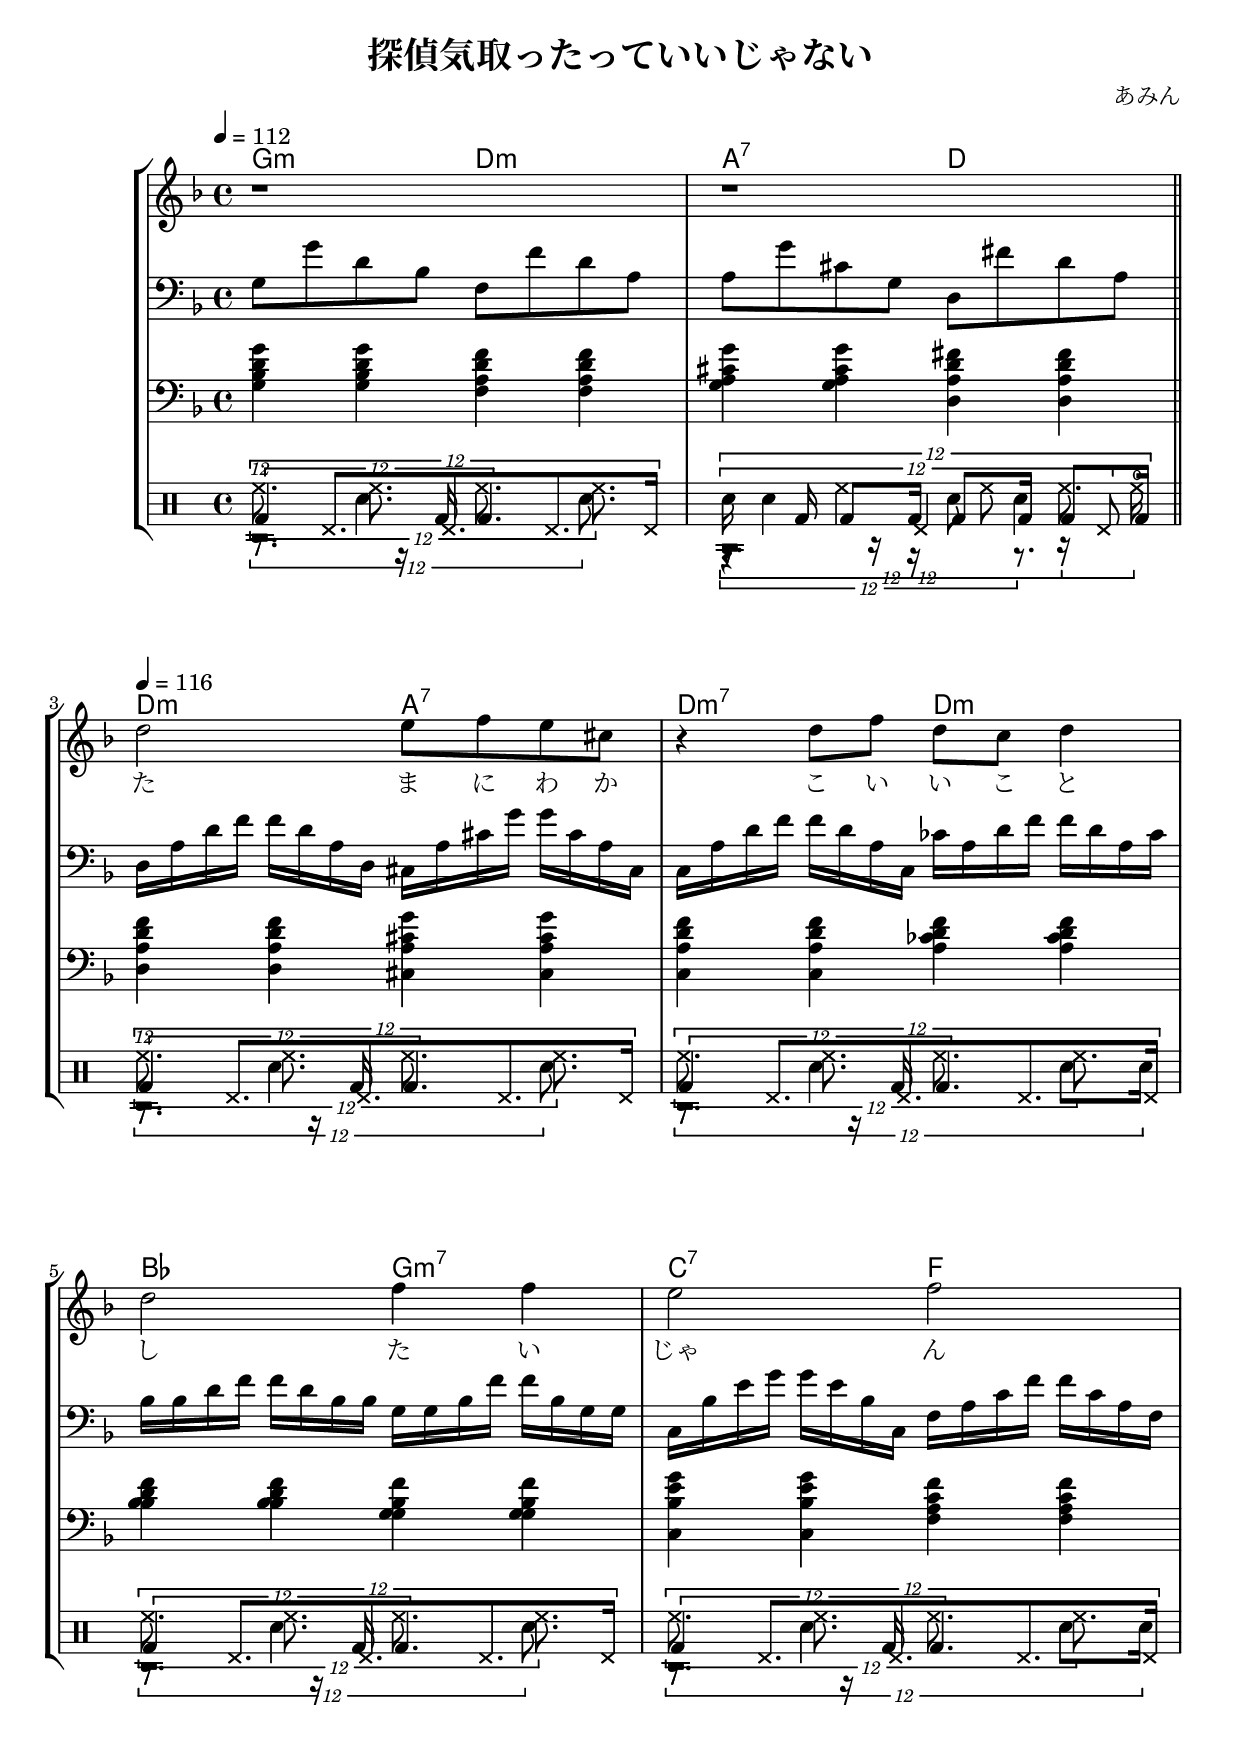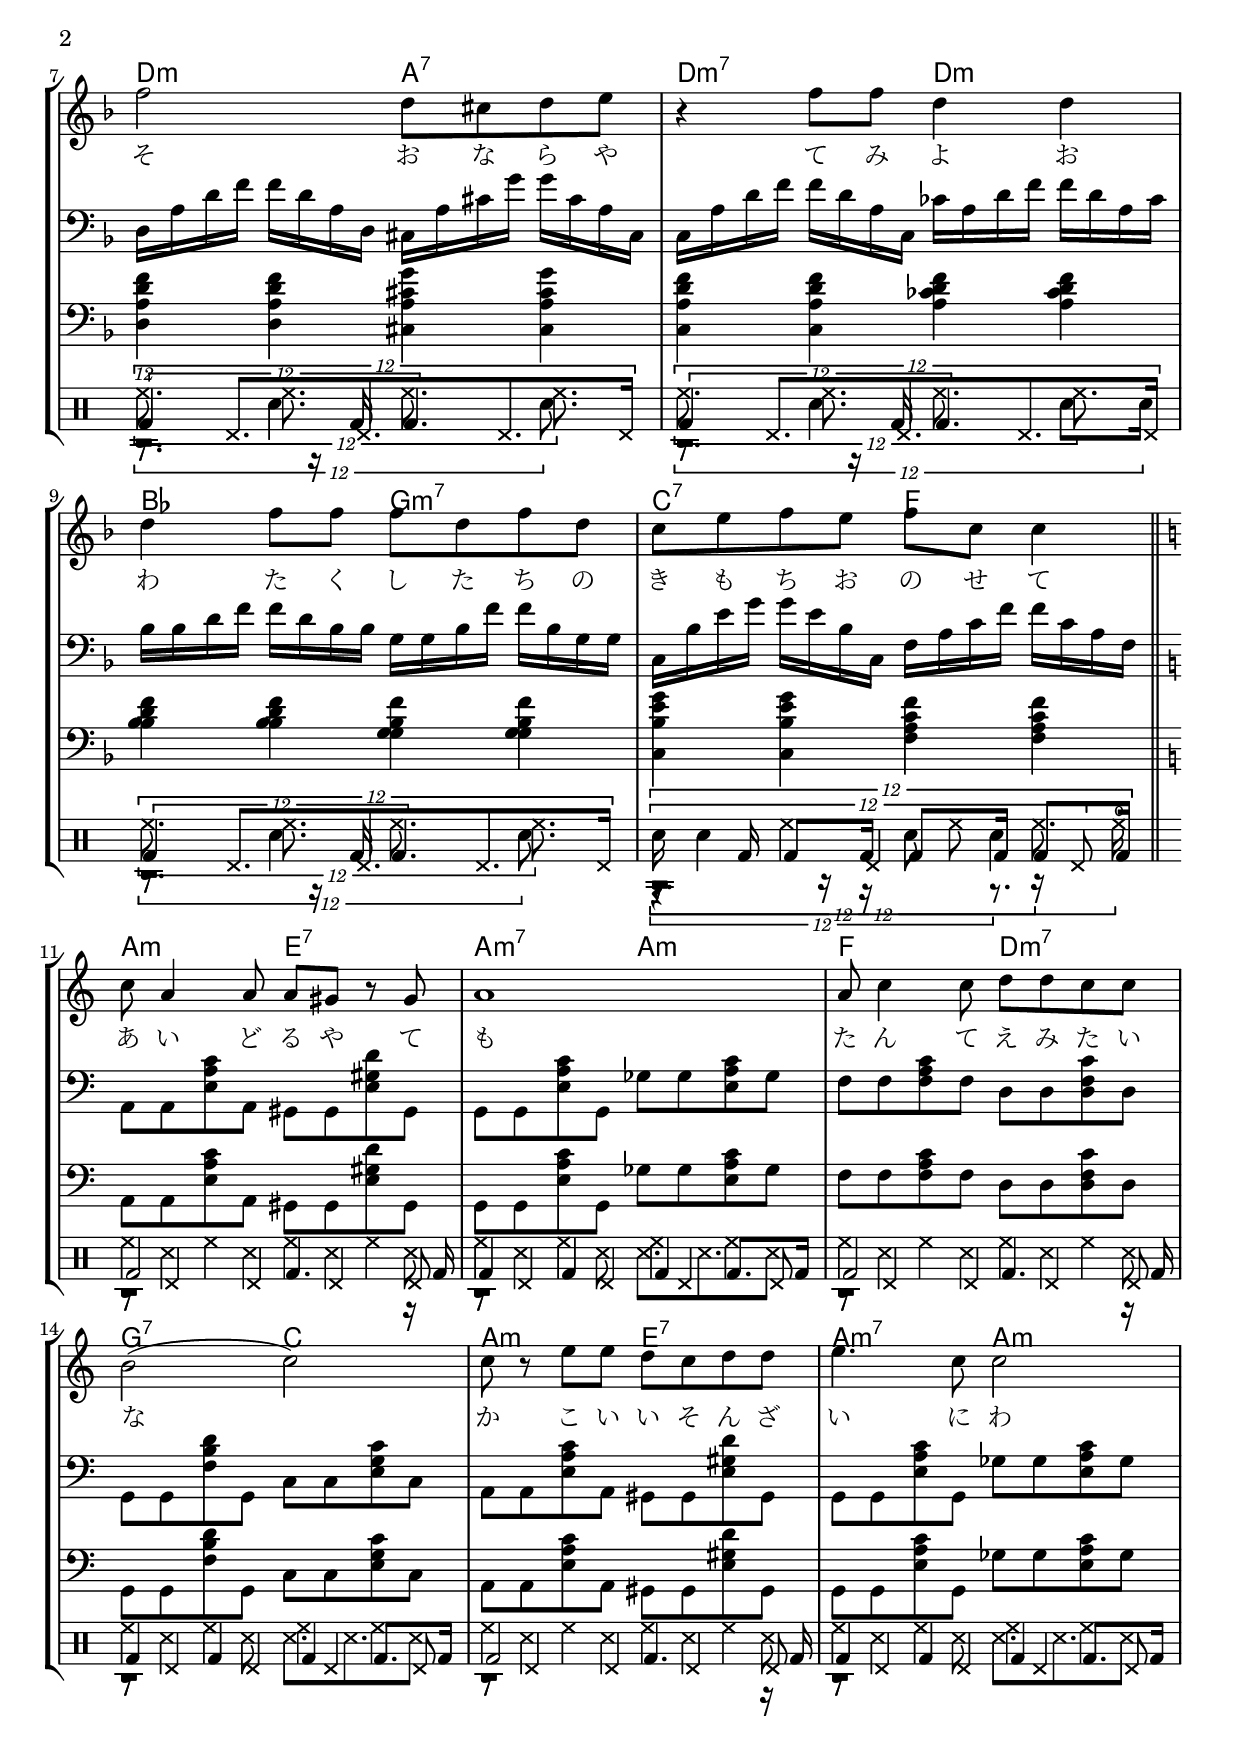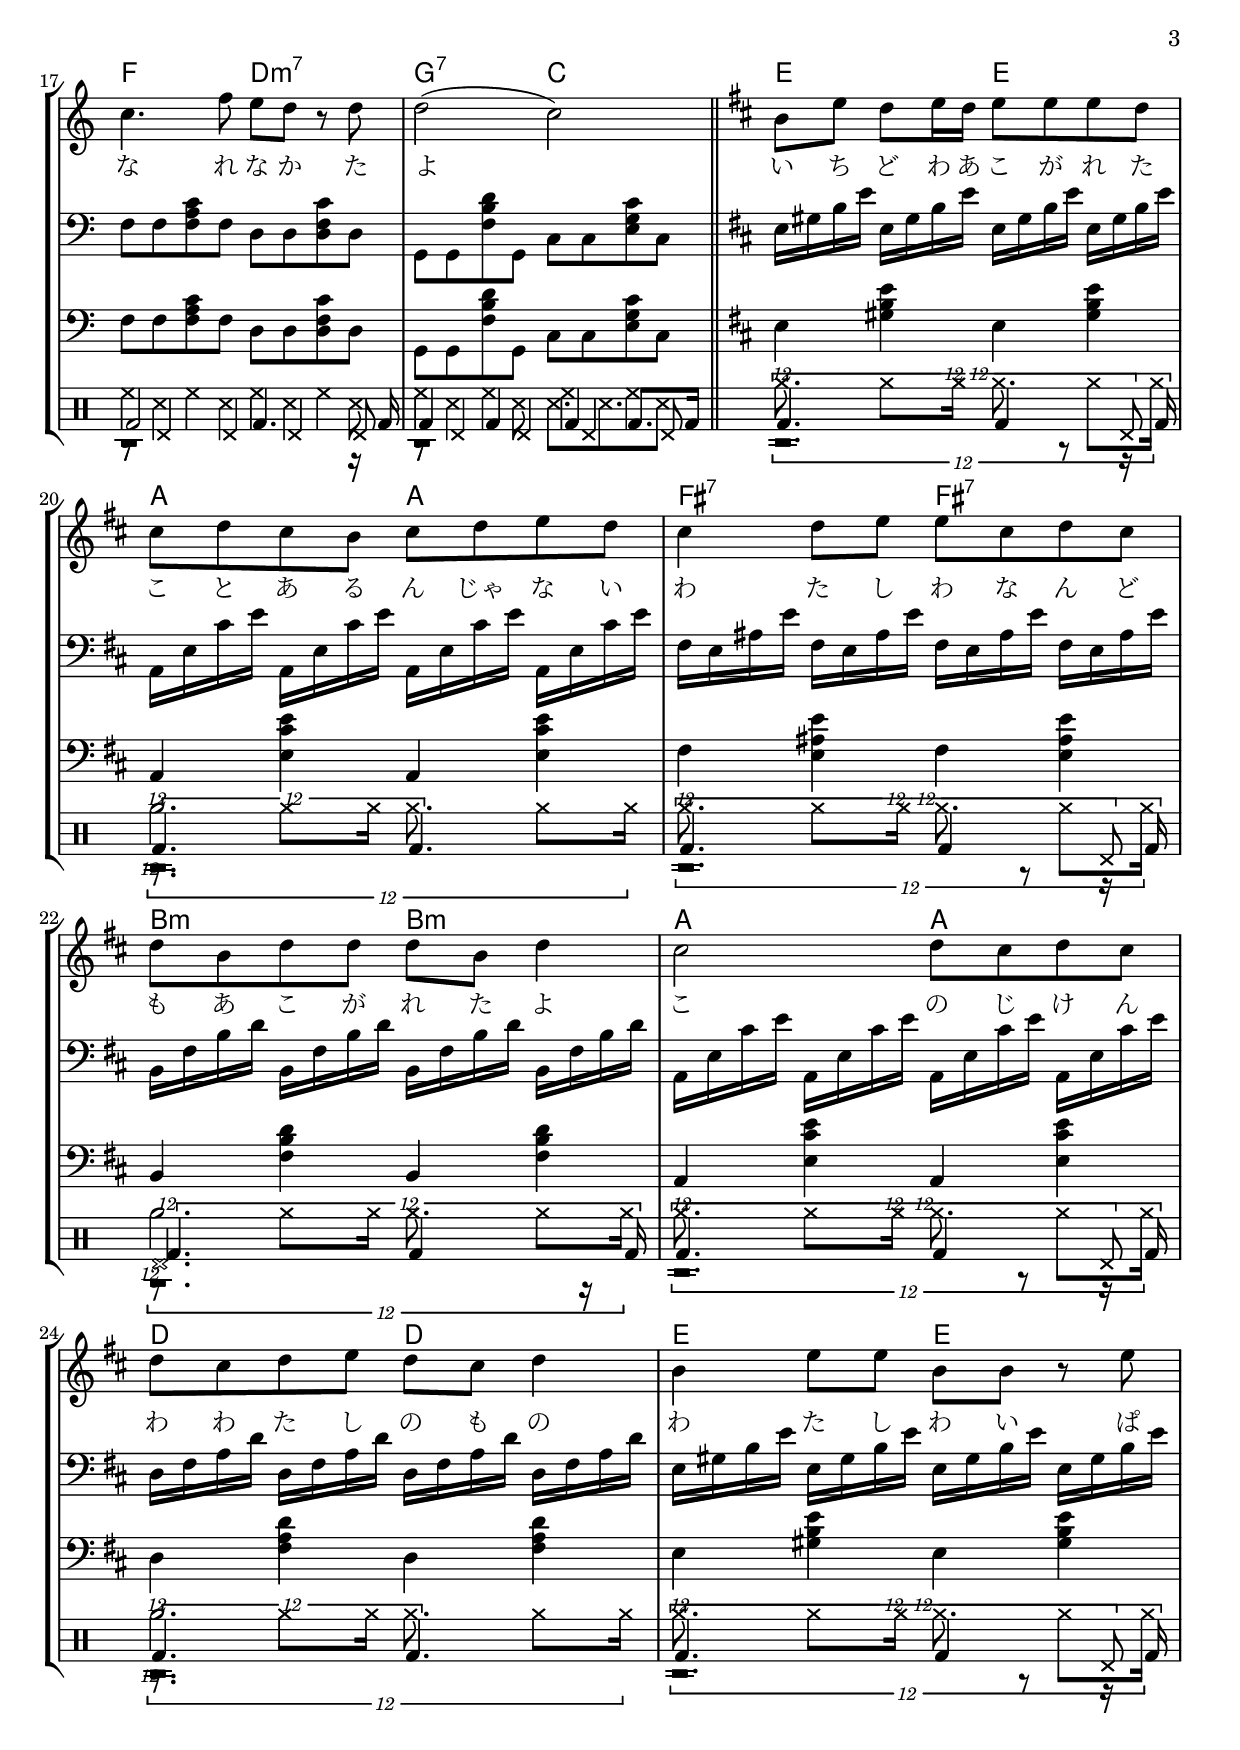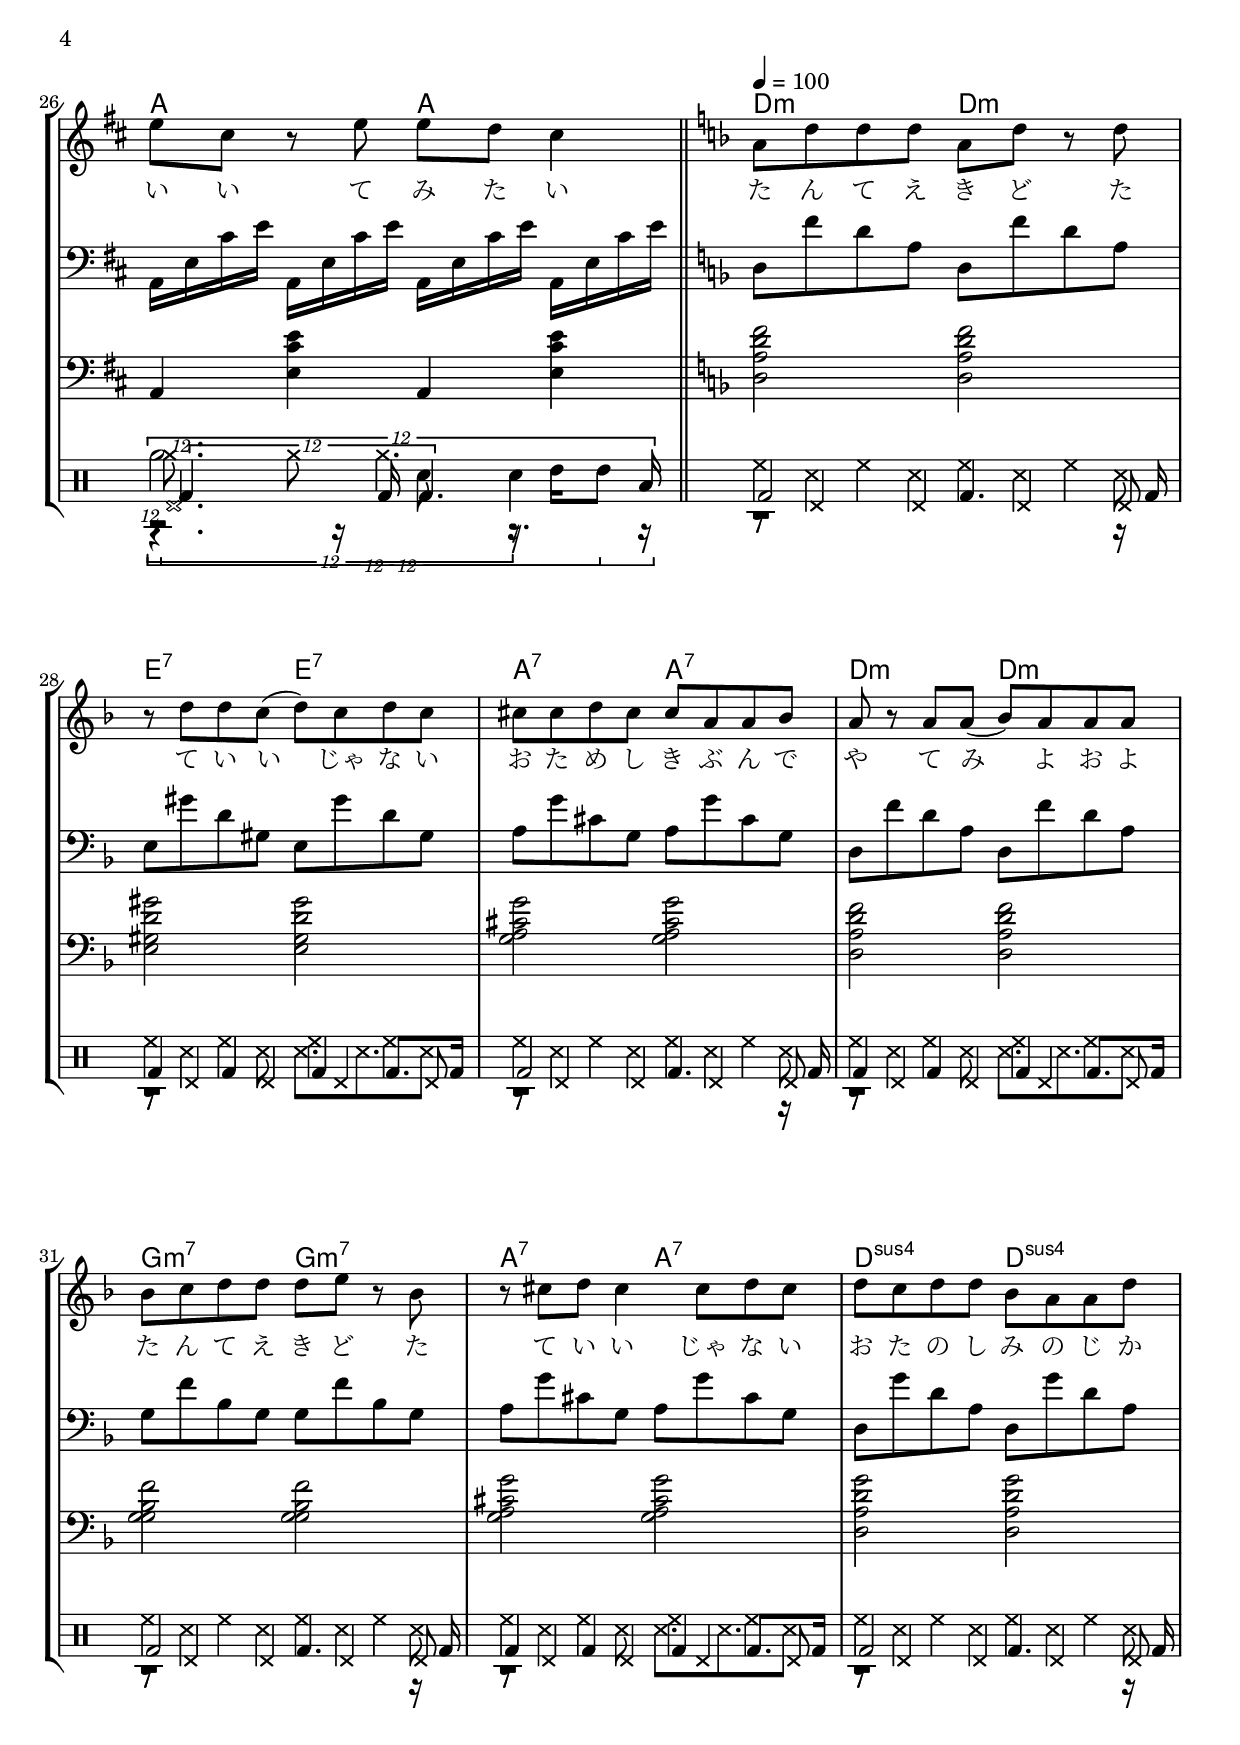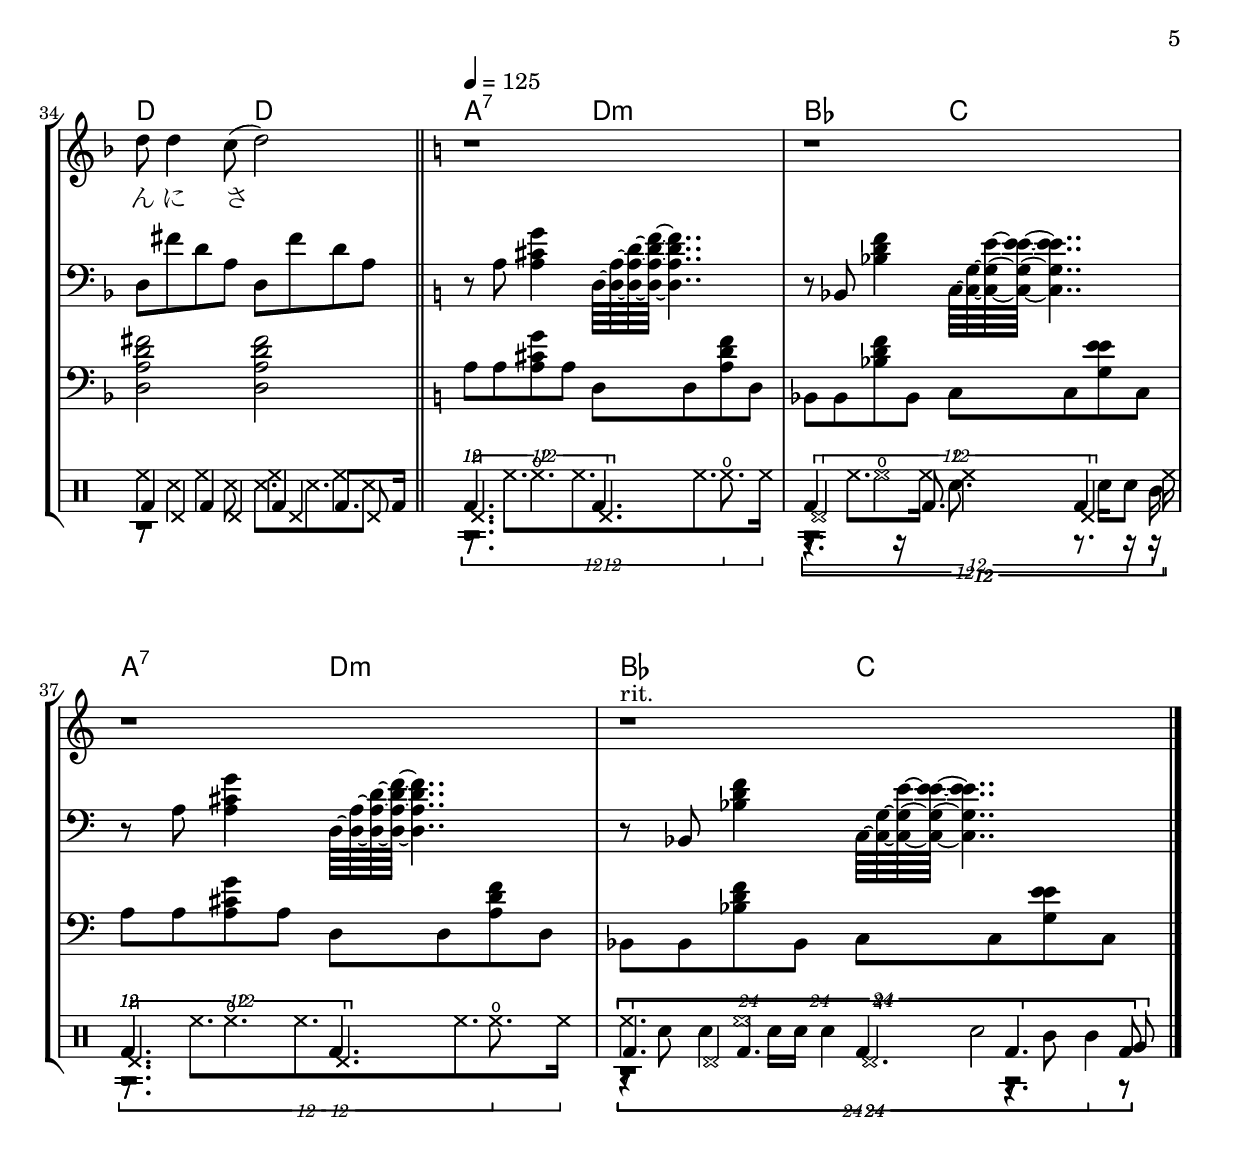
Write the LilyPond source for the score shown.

\version "2.12.1"

\header {
	title = \markup {探偵気取ったっていいじゃない}
	composer = \markup \center-column {あみん}
}

harmony = \chordmode {
	g2:m d:m a:7 d 

	d:m a:7 d:min7 d:m bes g:min7 c:7 f d:m a:7 d:min7 d:m bes g:min7 c:7 f 

	a:m e:7 a:min7 a:m f d:min7 g:7 c a:m e:7 a:min7 a:m f d:min7 g:7 c 

	e e a a fis:7 fis:7 b:m b:m a a d d e e a a 

	d:m d:m e:7 e:7 a:7 a:7 d:m d:m g:min7 g:min7 a:7 a:7 d:sus4 d:sus4 d d 

	a:7 d:m bes c a:7 d:m bes c 
}

melody = {
	\key f \major
	\tempo 4 = 112
	r1 | r1   
	\set Staff.midiInstrument = #"Synth Bass 1"
		\tempo 4 = 116
 d''2  e''8  f''8  e''8  cis''8 
	r4  d''8  f''8  d''8  c''8  d''4 
	d''2  f''4  f''4 
	e''2  f''2 
	f''2  d''8  cis''8  d''8  e''8 
	r4  f''8  f''8  d''4  d''4 
	d''4  f''8  f''8  f''8  d''8  f''8  d''8 
	c''8  e''8  f''8  e''8  f''8  c''8  c''4
	\set Staff.midiInstrument = #"Synth Bass 2"
		\key c \major
 c''8  a'4  a'8  a'8  gis'8  r8  gis'8 
	a'1 
	a'8  c''4  c''8  d''8  d''8  c''8  c''8 
	b'2  (c''2) 
	c''8  r8  e''8  e''8  d''8  c''8  d''8  d''8 
	e''4.  c''8  c''2 
	c''4.  f''8  e''8  d''8  r8  d''8 
	d''2  (c''2)
	\set Staff.midiInstrument = #"Trumpet"
		\key d \major
 b'8  e''8  d''8  e''16  d''16  e''8  e''8  e''8  d''8 
	cis''8  d''8  cis''8  b'8  cis''8  d''8  e''8  d''8 
	cis''4  d''8  e''8  e''8  cis''8  d''8  cis''8 
	d''8  b'8  d''8  d''8  d''8  b'8  d''4 
	cis''2  d''8  cis''8  d''8  cis''8 
	d''8  cis''8  d''8  e''8  d''8  cis''8  d''4 
	b'4  e''8  e''8  b'8  b'8  r8  e''8 
	e''8  cis''8  r8  e''8  e''8  d''8  cis''4
	\set Staff.midiInstrument = #"Synth Bass 1"
		\key f \major
	\tempo 4 = 100
 a'8  d''8  d''8  d''8  a'8  d''8  r8  d''8 
	r8  d''8  d''8  c''8  (d''8)  c''8  d''8  c''8 
	cis''8  cis''8  d''8  cis''8  cis''8  a'8  a'8  bes'8 
	a'8  r8  a'8  a'8  (bes'8)  a'8  a'8  a'8 
	bes'8  c''8  d''8  d''8  d''8  e''8  r8  bes'8 
	r8  cis''8  d''8  cis''4  cis''8  d''8  cis''8 
	d''8  c''8  d''8  d''8  bes'8  a'8  a'8  d''8 
	d''8  d''4  c''8  (d''2)
	\key c \major
	\tempo 4 = 125
	r1 | r1 | r1 | r1^"rit." \bar "|."
}

words = \lyricmode {
	
	た  ま  に  わ  か  こ  い  い  こ  と  し  た  い  じゃ  ん  そ  お  な  ら  や  て  み  よ  お  わ  た  く  し  た  ち  の  き  も  ち  お  の  せ  て  
	あ  い  ど  る  や  て  も  た  ん  て  え  み  た  い  な  か  こ  い  い  そ  ん  ざ  い  に  わ  な  れ  な  か  た  よ  
	い  ち  ど  わ  あ  こ  が  れ  た  こ  と  あ  る  ん  じゃ  な  い  わ  た  し  わ  な  ん  ど  も  あ  こ  が  れ  た  よ  こ  の  じ  け  ん  わ  わ  た  し  の  も  の  わ  た  し  わ  い  ぱ  い  い  て  み  た  い  
	た  ん  て  え  き  ど  た  て  い  い  じゃ  な  い  お  た  め  し  き  ぶ  ん  で  や  て  み  よ  お  よ  た  ん  て  え  き  ど  た  て  い  い  じゃ  な  い  お  た  の  し  み  の  じ  か  ん  に  さ  
	
}

tempochange = {
	\tempo 4 = 112
	r1 | r1 \bar "||"
	\tempo 4 = 116
	r1 | r1 | r1 | r1 | r1 | r1 | r1 | r1 \bar "||"
	\tempo 4 = 116
	r1 | r1 | r1 | r1 | r1 | r1 | r1 | r1 \bar "||"
	\tempo 4 = 116
	r1 | r1 | r1 | r1 | r1 | r1 | r1 | r1 \bar "||"
	\tempo 4 = 100
	r1 | r1 | r1 | r1 | r1 | r1 | r1 | r1 \bar "||"
	\tempo 4 = 125
	r1 | r1 | r1 | \tempo 4 = 93 r2 \tempo 4 = 83 r2 \bar "|."
}

mainacc = {
	\clef bass
	\set Staff.midiInstrument = #"Electric Piano 1"
	\key f \major
	\tempo 4 = 112
	g8 g' d' bes
	f8 f' d' a
	a8 g' cis' g
	d8 fis' d' a
	\bar "||"

	\set Staff.midiInstrument = #"Electric Piano 1"
	\tempo 4 = 116
	d16 a d' f' f' d' a d
	cis16 a cis' g' g' cis' a cis
	c16 a d' f' f' d' a c
	ces'16 a d' f' f' d' a ces'
	bes16 bes d' f' f' d' bes bes
	g16 g bes f' f' bes g g
	c16 bes e' g' g' e' bes c
	f16 a c' f' f' c' a f
	d16 a d' f' f' d' a d
	cis16 a cis' g' g' cis' a cis
	c16 a d' f' f' d' a c
	ces'16 a d' f' f' d' a ces'
	bes16 bes d' f' f' d' bes bes
	g16 g bes f' f' bes g g
	c16 bes e' g' g' e' bes c
	f16 a c' f' f' c' a f
	\bar "||"

	\set Staff.midiInstrument = #"Electric Piano 1"
	\key c \major
	a,8 a,8 <e a c'>8 a,8
	gis,8 gis,8 <e gis d'>8 gis,8
	g,8 g,8 <e a c'>8 g,8
	ges8 ges8 <e a c'>8 ges8
	f8 f8 <f a c'>8 f8
	d8 d8 <d f c'>8 d8
	g,8 g,8 <f b d'>8 g,8
	c8 c8 <e g c'>8 c8
	a,8 a,8 <e a c'>8 a,8
	gis,8 gis,8 <e gis d'>8 gis,8
	g,8 g,8 <e a c'>8 g,8
	ges8 ges8 <e a c'>8 ges8
	f8 f8 <f a c'>8 f8
	d8 d8 <d f c'>8 d8
	g,8 g,8 <f b d'>8 g,8
	c8 c8 <e g c'>8 c8
	\bar "||"

	\set Staff.midiInstrument = #"Electric Piano 1"
	\key d \major
	e16 gis b e' e gis b e'
	e16 gis b e' e gis b e'
	a,16 e cis' e' a, e cis' e'
	a,16 e cis' e' a, e cis' e'
	fis16 e ais e' fis e ais e'
	fis16 e ais e' fis e ais e'
	b,16 fis b d' b, fis b d'
	b,16 fis b d' b, fis b d'
	a,16 e cis' e' a, e cis' e'
	a,16 e cis' e' a, e cis' e'
	d16 fis a d' d fis a d'
	d16 fis a d' d fis a d'
	e16 gis b e' e gis b e'
	e16 gis b e' e gis b e'
	a,16 e cis' e' a, e cis' e'
	a,16 e cis' e' a, e cis' e'
	\bar "||"

	\set Staff.midiInstrument = #"Acoustic grand"
	\key f \major
	\tempo 4 = 100
	d8 f' d' a
	d8 f' d' a
	e8 gis' d' gis
	e8 gis' d' gis
	a8 g' cis' g
	a8 g' cis' g
	d8 f' d' a
	d8 f' d' a
	g8 f' bes g
	g8 f' bes g
	a8 g' cis' g
	a8 g' cis' g
	d8 g' d' a
	d8 g' d' a
	d8 fis' d' a
	d8 fis' d' a
	\bar "||"

	\set Staff.midiInstrument = #"Trumpet"
	\key c \major
	\tempo 4 = 125
	r8 a8 <a cis' g'>4
	d64~ <d~ a~> <d~ a~ d'~> <d a d' f'>~ <d a d' f'>4..
	r8 bes,8 <bes d' f'>4
	c64~ <c~ g~> <c~ g~ e'~> <c g e' e'>~ <c g e' e'>4..
	r8 a8 <a cis' g'>4
	d64~ <d~ a~> <d~ a~ d'~> <d a d' f'>~ <d a d' f'>4..
	r8 bes,8 <bes d' f'>4
	c64~ <c~ g~> <c~ g~ e'~> <c g e' e'>~ <c g e' e'>4..
	\bar "|."
}

subacc = {
	\clef bass
	\set Staff.midiInstrument = #"Acoustic grand"
	\key f \major
	\tempo 4 = 112
	<g bes d' g'>4 <g bes d' g'>4
	<f a d' f'>4 <f a d' f'>4
	<a g cis' g'>4 <a g cis' g'>4
	<d a d' fis'>4 <d a d' fis'>4
	\bar "||"

	\set Staff.midiInstrument = #"Acoustic grand"
	\tempo 4 = 116
	<d a d' f'>4 <d a d' f'>4
	<cis a cis' g'>4 <cis a cis' g'>4
	<c a d' f'>4 <c a d' f'>4
	<ces' a d' f'>4 <ces' a d' f'>4
	<bes bes d' f'>4 <bes bes d' f'>4
	<g g bes f'>4 <g g bes f'>4
	<c bes e' g'>4 <c bes e' g'>4
	<f a c' f'>4 <f a c' f'>4
	<d a d' f'>4 <d a d' f'>4
	<cis a cis' g'>4 <cis a cis' g'>4
	<c a d' f'>4 <c a d' f'>4
	<ces' a d' f'>4 <ces' a d' f'>4
	<bes bes d' f'>4 <bes bes d' f'>4
	<g g bes f'>4 <g g bes f'>4
	<c bes e' g'>4 <c bes e' g'>4
	<f a c' f'>4 <f a c' f'>4
	\bar "||"

	\set Staff.midiInstrument = #"Acoustic grand"
	\key c \major
	a,8 a,8 <e a c'>8 a,8
	gis,8 gis,8 <e gis d'>8 gis,8
	g,8 g,8 <e a c'>8 g,8
	ges8 ges8 <e a c'>8 ges8
	f8 f8 <f a c'>8 f8
	d8 d8 <d f c'>8 d8
	g,8 g,8 <f b d'>8 g,8
	c8 c8 <e g c'>8 c8
	a,8 a,8 <e a c'>8 a,8
	gis,8 gis,8 <e gis d'>8 gis,8
	g,8 g,8 <e a c'>8 g,8
	ges8 ges8 <e a c'>8 ges8
	f8 f8 <f a c'>8 f8
	d8 d8 <d f c'>8 d8
	g,8 g,8 <f b d'>8 g,8
	c8 c8 <e g c'>8 c8
	\bar "||"

	\set Staff.midiInstrument = #"Clarinet"
	\key d \major
	e4 <gis b e'>4
	e4 <gis b e'>4
	a,4 <e cis' e'>4
	a,4 <e cis' e'>4
	fis4 <e ais e'>4
	fis4 <e ais e'>4
	b,4 <fis b d'>4
	b,4 <fis b d'>4
	a,4 <e cis' e'>4
	a,4 <e cis' e'>4
	d4 <fis a d'>4
	d4 <fis a d'>4
	e4 <gis b e'>4
	e4 <gis b e'>4
	a,4 <e cis' e'>4
	a,4 <e cis' e'>4
	\bar "||"

	\set Staff.midiInstrument = #"Pad 4 (choir)"
	\key f \major
	\tempo 4 = 100
	<d a d' f'>2
	<d a d' f'>2
	<e gis d' gis'>2
	<e gis d' gis'>2
	<a g cis' g'>2
	<a g cis' g'>2
	<d a d' f'>2
	<d a d' f'>2
	<g g bes f'>2
	<g g bes f'>2
	<a g cis' g'>2
	<a g cis' g'>2
	<d a d' g'>2
	<d a d' g'>2
	<d a d' fis'>2
	<d a d' fis'>2
	\bar "||"

	\set Staff.midiInstrument = #"Violin"
	\key c \major
	\tempo 4 = 125
	a8 a8 <a cis' g'>8 a8
	d8 d8 <a d' f'>8 d8
	bes,8 bes,8 <bes d' f'>8 bes,8
	c8 c8 <g e' e'>8 c8
	a8 a8 <a cis' g'>8 a8
	d8 d8 <a d' f'>8 d8
	bes,8 bes,8 <bes d' f'>8 bes,8
	c8 c8 <g e' e'>8 c8
	\bar "|."
}

percA = {
	\drummode {
	\times 16/12{ hh8. hh8. hh8. hh8. } |\times 16/12{ r8. hh4 hh8 hh8. } \bar "||"
	\times 16/12{ hh8. hh8. hh8. hh8. } |\times 16/12{ hh8. hh8. hh8. hh8. } |\times 16/12{ hh8. hh8. hh8. hh8. } |\times 16/12{ hh8. hh8. hh8. hh8. } |\times 16/12{ hh8. hh8. hh8. hh8. } |\times 16/12{ hh8. hh8. hh8. hh8. } |\times 16/12{ hh8. hh8. hh8. hh8. } |\times 16/12{ r8. hh4 hh8 hh8. } \bar "||"
	hh4 hh4 hh4 hh4  |hh4 hh4 hh4 hh4  |hh4 hh4 hh4 hh4  |hh4 hh4 hh4 hh4  |hh4 hh4 hh4 hh4  |hh4 hh4 hh4 hh4  |hh4 hh4 hh4 hh4  |hh4 hh4 hh4 hh4  \bar "||"
	\times 16/12{ cymr8. cymr8 cymr16 cymr8. cymr8 cymr16 } |\times 16/12{ r8. cymr8 cymr16 cymr8. cymr8 cymr16 } |\times 16/12{ cymr8. cymr8 cymr16 cymr8. cymr8 cymr16 } |\times 16/12{ r8. cymr8 cymr16 cymr8. cymr8 cymr16 } |\times 16/12{ cymr8. cymr8 cymr16 cymr8. cymr8 cymr16 } |\times 16/12{ r8. cymr8 cymr16 cymr8. cymr8 cymr16 } |\times 16/12{ cymr8. cymr8 cymr16 cymr8. cymr8 cymr16 } |\times 16/12{ cymr8. cymr8 cymr4. r16 } \bar "||"
	hh4 hh4 hh4 hh4  |hh4 hh4 hh4 hh4  |hh4 hh4 hh4 hh4  |hh4 hh4 hh4 hh4  |hh4 hh4 hh4 hh4  |hh4 hh4 hh4 hh4  |hh4 hh4 hh4 hh4  |hh4 hh4 hh4 hh4  \bar "||"
	\times 16/12{ r8 hh8. hh8. hh8. hh16 } |\times 16/12{ r8 hh8. hh16 hh4 r16 hh16 } |\times 16/12{ r8 hh8. hh8. hh8. hh16 } |\times 16/24{ hh4. hh1 r8 } \bar "|."
	}
}

percB = {
	\drummode {
	\times 16/12{ r8. sn4. sn8. } |\times 16/12{ sn16 sn4 r16 sn8 sn4 } \bar "||"
	\times 16/12{ r8. sn4. sn8. } |\times 16/12{ r8. sn4. sn8 sn16 } |\times 16/12{ r8. sn4. sn8. } |\times 16/12{ r8. sn4. sn8 sn16 } |\times 16/12{ r8. sn4. sn8. } |\times 16/12{ r8. sn4. sn8 sn16 } |\times 16/12{ r8. sn4. sn8. } |\times 16/12{ sn16 sn4 r16 sn8 sn4 } \bar "||"
	r8 ss4 ss4 ss4 ss8  |r8 ss4 ss8 ss8. ss8. ss8  |r8 ss4 ss4 ss4 ss8  |r8 ss4 ss8 ss8. ss8. ss8  |r8 ss4 ss4 ss4 ss8  |r8 ss4 ss8 ss8. ss8. ss8  |r8 ss4 ss4 ss4 ss8  |r8 ss4 ss8 ss8. ss8. ss8  \bar "||"
	\times 16/12{ r2 r8 hhp8 } |\times 16/12{ r2. } |\times 16/12{ r2 r8 hhp8 } |\times 16/12{ hhp2. } |\times 16/12{ r2 r8 hhp8 } |\times 16/12{ r2. } |\times 16/12{ r2 r8 hhp8 } |\times 16/12{ hhp2. } \bar "||"
	r8 ss4 ss4 ss4 ss8  |r8 ss4 ss8 ss8. ss8. ss8  |r8 ss4 ss4 ss4 ss8  |r8 ss4 ss8 ss8. ss8. ss8  |r8 ss4 ss4 ss4 ss8  |r8 ss4 ss8 ss8. ss8. ss8  |r8 ss4 ss4 ss4 ss8  |r8 ss4 ss8 ss8. ss8. ss8  \bar "||"
	\times 16/12{ r2. } |\times 16/12{ r4. sn8. sn16 sn8 } |\times 16/12{ r2. } |\times 16/24{ r8 sn8 sn4 sn16 sn16 sn4 sn2 r8 } \bar "|."
	}
}

percC = {
	\drummode {
	\times 16/12{ bd4 r16 bd16 bd4. } |\times 16/12{ r8 bd16 bd8 bd16 bd8 bd16 bd8 bd16 } \bar "||"
	\times 16/12{ bd4 r16 bd16 bd4. } |\times 16/12{ bd4 r16 bd16 bd4. } |\times 16/12{ bd4 r16 bd16 bd4. } |\times 16/12{ bd4 r16 bd16 bd4. } |\times 16/12{ bd4 r16 bd16 bd4. } |\times 16/12{ bd4 r16 bd16 bd4. } |\times 16/12{ bd4 r16 bd16 bd4. } |\times 16/12{ r8 bd16 bd8 bd16 bd8 bd16 bd8 bd16 } \bar "||"
	r8 hhp4 hhp4 hhp4 hhp8  |r8 hhp4 hhp4 hhp4 hhp8  |r8 hhp4 hhp4 hhp4 hhp8  |r8 hhp4 hhp4 hhp4 hhp8  |r8 hhp4 hhp4 hhp4 hhp8  |r8 hhp4 hhp4 hhp4 hhp8  |r8 hhp4 hhp4 hhp4 hhp8  |r8 hhp4 hhp4 hhp4 hhp8  \bar "||"
	\times 16/12{ bd4. bd4 r16 bd16 } |\times 16/12{ bd4. bd4. } |\times 16/12{ bd4. bd4 r16 bd16 } |\times 16/12{ bd4. bd4 r16 bd16 } |\times 16/12{ bd4. bd4 r16 bd16 } |\times 16/12{ bd4. bd4. } |\times 16/12{ bd4. bd4 r16 bd16 } |\times 16/12{ bd4 r16 bd16 bd4. } \bar "||"
	r8 hhp4 hhp4 hhp4 hhp8  |r8 hhp4 hhp4 hhp4 hhp8  |r8 hhp4 hhp4 hhp4 hhp8  |r8 hhp4 hhp4 hhp4 hhp8  |r8 hhp4 hhp4 hhp4 hhp8  |r8 hhp4 hhp4 hhp4 hhp8  |r8 hhp4 hhp4 hhp4 hhp8  |r8 hhp4 hhp4 hhp4 hhp8  \bar "||"
	\times 16/12{ bd4. bd4. } |\times 16/12{ bd4 r16 bd8. bd4 } |\times 16/12{ bd4. bd4. } |\times 16/24{ bd4. bd4. bd4 bd4. bd8 } \bar "|."
	}
}

percD = {
	\drummode {
	\times 16/12{ r8 hhp8. hhp8. hhp8. hhp16 } |\times 16/12{ r4 r16 hhp4 r16 hhp8 } \bar "||"
	\times 16/12{ r8 hhp8. hhp8. hhp8. hhp16 } |\times 16/12{ r8 hhp8. hhp8. hhp8. hhp16 } |\times 16/12{ r8 hhp8. hhp8. hhp8. hhp16 } |\times 16/12{ r8 hhp8. hhp8. hhp8. hhp16 } |\times 16/12{ r8 hhp8. hhp8. hhp8. hhp16 } |\times 16/12{ r8 hhp8. hhp8. hhp8. hhp16 } |\times 16/12{ r8 hhp8. hhp8. hhp8. hhp16 } |\times 16/12{ r4 r16 hhp4 r16 hhp8 } \bar "||"
	bd2 bd4. r16 bd16  |bd4 bd4 bd4 bd8. bd16  |bd2 bd4. r16 bd16  |bd4 bd4 bd4 bd8. bd16  |bd2 bd4. r16 bd16  |bd4 bd4 bd4 bd8. bd16  |bd2 bd4. r16 bd16  |bd4 bd4 bd4 bd8. bd16  \bar "||"
	\times 16/12{ r2. } |\times 16/12{ rb2. } |\times 16/12{ r2. } |\times 16/12{ rb2. } |\times 16/12{ r2. } |\times 16/12{ rb2. } |\times 16/12{ r2. } |\times 16/12{ rb2. } \bar "||"
	bd2 bd4. r16 bd16  |bd4 bd4 bd4 bd8. bd16  |bd2 bd4. r16 bd16  |bd4 bd4 bd4 bd8. bd16  |bd2 bd4. r16 bd16  |bd4 bd4 bd4 bd8. bd16  |bd2 bd4. r16 bd16  |bd4 bd4 bd4 bd8. bd16  \bar "||"
	\times 16/12{ r8. hho4. hho8. } |\times 16/12{ r8. hho2 r16 } |\times 16/12{ r8. hho4. hho8. } |\times 16/24{ r1 r2 } \bar "|."
	}
}

percE = {
	\drummode {
	\times 16/12{ r2. } |\times 16/12{ r2 r8. hho16 } \bar "||"
	\times 16/12{ r2. } |r1 |r1 |r1 |\times 16/12{ r2. } |r1 |r1 |\times 16/12{ r2 r8. hho16 } \bar "||"
	r1 | r1 | r1 | r1 | r1 | r1 | r1 | r1 \bar "||"
	r1 |r1 |r1 |r1 |r1 |r1 |r1 |\times 16/12{ r4. sn8 sn4 } \bar "||"
	r1 | r1 | r1 | r1 | r1 | r1 | r1 | r1 \bar "||"
	\times 16/12{ hhp4. hhp4. } |\times 16/12{ hhp2 hhp4 } |\times 16/12{ hhp4. hhp4. } |\times 16/24{ r4 hhp2 hhp2. } \bar "|."
	}
}

percF = {
	\drummode {
	r1 | r1 \bar "||"
	r1 | r1 | r1 | r1 | r1 | r1 | r1 | r1 \bar "||"
	r1 | r1 | r1 | r1 | r1 | r1 | r1 | r1 \bar "||"
	r1 |r1 |r1 |r1 |r1 |r1 |r1 |\times 16/12{ r2 r16 tommh16 tommh8 } \bar "||"
	r1 | r1 | r1 | r1 | r1 | r1 | r1 | r1 \bar "||"
	\times 16/12{ r2. } |\times 16/12{ r2 r8. tomml16 } |\times 16/12{ r2. } |\times 16/24{ r1 r8 tomml8 tomml4 } \bar "|."
	}
}

percG = {
	\drummode {
	r1 | r1 \bar "||"
	r1 | r1 | r1 | r1 | r1 | r1 | r1 | r1 \bar "||"
	r1 | r1 | r1 | r1 | r1 | r1 | r1 | r1 \bar "||"
	r1 |r1 |r1 |r1 |r1 |r1 |r1 |\times 16/12{ r2 r8. toml16 } \bar "||"
	r1 | r1 | r1 | r1 | r1 | r1 | r1 | r1 \bar "||"
	r1 |r1 |r1 |\times 16/24{ r1 r4. tomfh8 } \bar "|."
	}
}

\score {
	<<
		\new StaffGroup <<
			\new ChordNames {\harmony}
			\new Voice = "melody" {\melody}
			\new Lyrics \lyricsto "melody" \words
			\new Staff = "mainacc" {\mainacc}
			\new Staff = "subacc" {\subacc}
			\new DrumStaff <<
				\new DrumVoice {\percA}
				\new DrumVoice {\percB}
				\new DrumVoice {\percC}
				\new DrumVoice {\percD}
				\new DrumVoice {\percE}
				\new DrumVoice {\percF}
				\new DrumVoice {\percG}
			>>
		>>
	>>
	\layout { }
}
